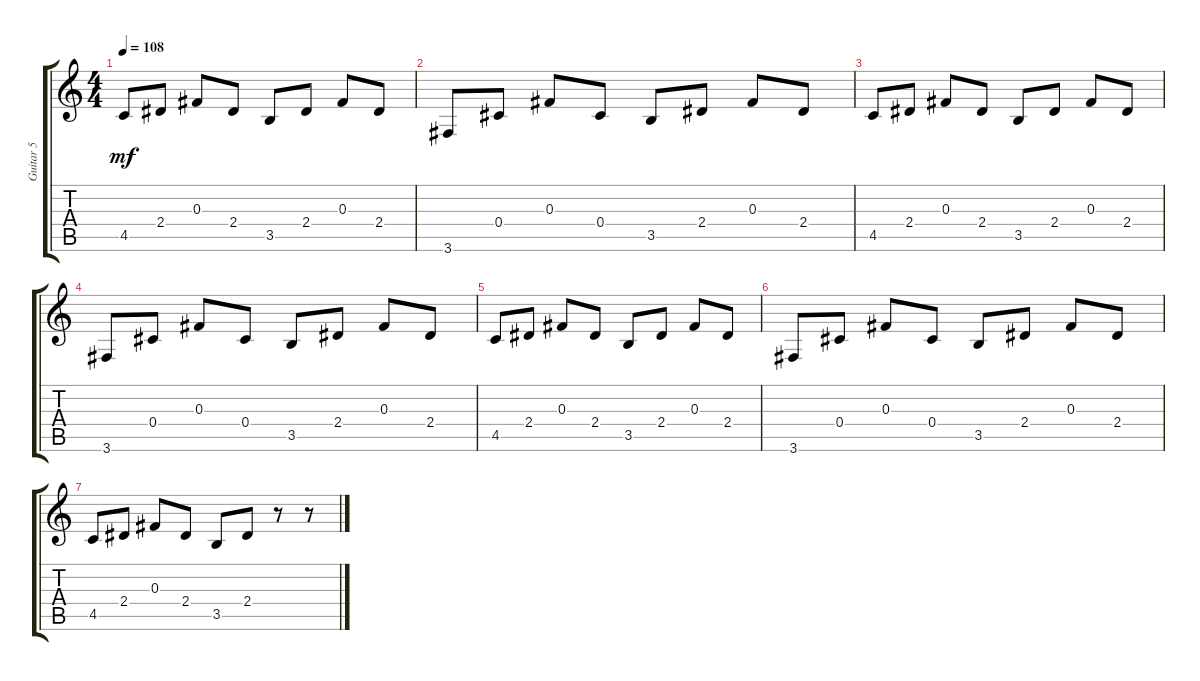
\track ("Guitar 5" "Guitar 5") {instrument electricguitarclean}
\staff {score tabs}
\tuning (Eb4 Bb3 Gb3 Db3 Ab2 Eb2) {hide}
\ts (4 4)
\tempo 108
\clef g2
\ks c
4.5.8{dy mf} 2.4.8 0.3.8 2.4.8 3.5.8 2.4.8 0.3.8 2.4.8 |
3.6.8 0.4.8 0.3.8 0.4.8 3.5.8 2.4.8 0.3.8 2.4.8 |
4.5.8 2.4.8 0.3.8 2.4.8 3.5.8 2.4.8 0.3.8 2.4.8 |
3.6.8 0.4.8 0.3.8 0.4.8 3.5.8 2.4.8 0.3.8 2.4.8 |
4.5.8 2.4.8 0.3.8 2.4.8 3.5.8 2.4.8 0.3.8 2.4.8 |
3.6.8 0.4.8 0.3.8 0.4.8 3.5.8 2.4.8 0.3.8 2.4.8 |
4.5.8 2.4.8 0.3.8 2.4.8 3.5.8 2.4.8 r.8 r.8
